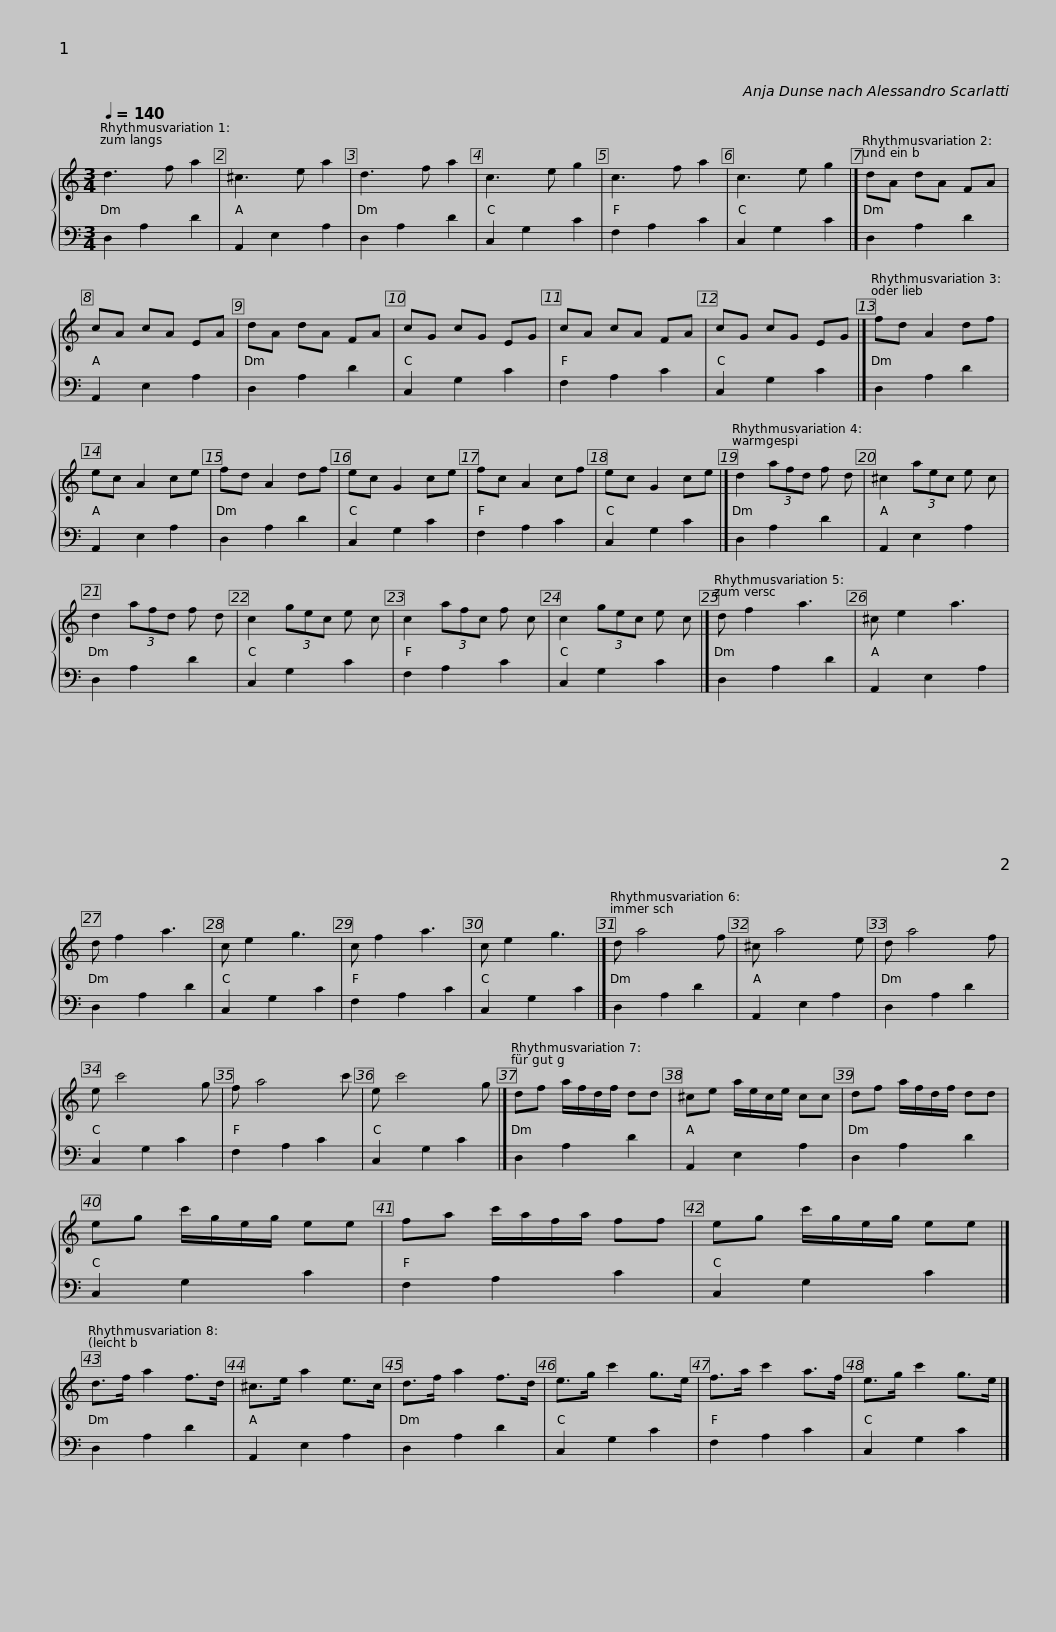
X:1
%%score { 1 | 2 }
L:1/8
Q:1/4=140
M:3/4
I:linebreak $
K:C
V:1 treble
V:2 bass
V:1
 d3 f a2 | ^c3 e a2 | d3 f a2 |$ c3 e g2 | c3 f a2 | %5
 c3 e g2 |]$ dA dA FA | cA cA EA | dA dA FA |$ cG cG EG | %10
 cA cA FA | cG cG EG |]$ fd A2 df | ec A2 ce | fd A2 df |$ %15
 ec G2 ce | fc A2 cf | ec G2 ce |]$ d2 (3afd f d | ^c2 (3aec e c | %20
 d2 (3afd f d |$ c2 (3gec e c | c2 (3afc f c | c2 (3gec e c |]$ d f2 a3 | %25
 ^c e2 a3 | d f2 a3 |$ c e2 g3 | c f2 a3 | c e2 g3 |]$ %30
 d a4 f | ^c a4 e | d a4 f |$ e c'4 g | f a4 c' | %35
 e c'4 g |]$ df a/f/d/f/ dd | ^ce a/e/c/e/ cc | df a/f/d/f/ dd |$ eg c'/g/e/g/ ee | %40
 fa c'/a/f/a/ ff | eg c'/g/e/g/ ee |]$ d>f a2 f>d | ^c>e a2 e>c | d>f a2 f>d |$ %45
 e>g c'2 g>e | f>a c'2 a>f | e>g c'2 g>e |] %48
V:2
 D,2 A,2 D2 | A,,2 E,2 A,2 | D,2 A,2 D2 |$ C,2 G,2 C2 | F,2 A,2 C2 | %5
 C,2 G,2 C2 |]$ D,2 A,2 D2 | A,,2 E,2 A,2 | D,2 A,2 D2 |$ C,2 G,2 C2 | %10
 F,2 A,2 C2 | C,2 G,2 C2 |]$ D,2 A,2 D2 | A,,2 E,2 A,2 | D,2 A,2 D2 |$ %15
 C,2 G,2 C2 | F,2 A,2 C2 | C,2 G,2 C2 |]$ D,2 A,2 D2 | A,,2 E,2 A,2 | %20
 D,2 A,2 D2 |$ C,2 G,2 C2 | F,2 A,2 C2 | C,2 G,2 C2 |]$ D,2 A,2 D2 | %25
 A,,2 E,2 A,2 | D,2 A,2 D2 |$ C,2 G,2 C2 | F,2 A,2 C2 | C,2 G,2 C2 |]$ %30
 D,2 A,2 D2 | A,,2 E,2 A,2 | D,2 A,2 D2 |$ C,2 G,2 C2 | F,2 A,2 C2 | %35
 C,2 G,2 C2 |]$ D,2 A,2 D2 | A,,2 E,2 A,2 | D,2 A,2 D2 |$ C,2 G,2 C2 | %40
 F,2 A,2 C2 | C,2 G,2 C2 |]$ D,2 A,2 D2 | A,,2 E,2 A,2 | D,2 A,2 D2 |$ %45
 C,2 G,2 C2 | F,2 A,2 C2 | C,2 G,2 C2 |] %48
